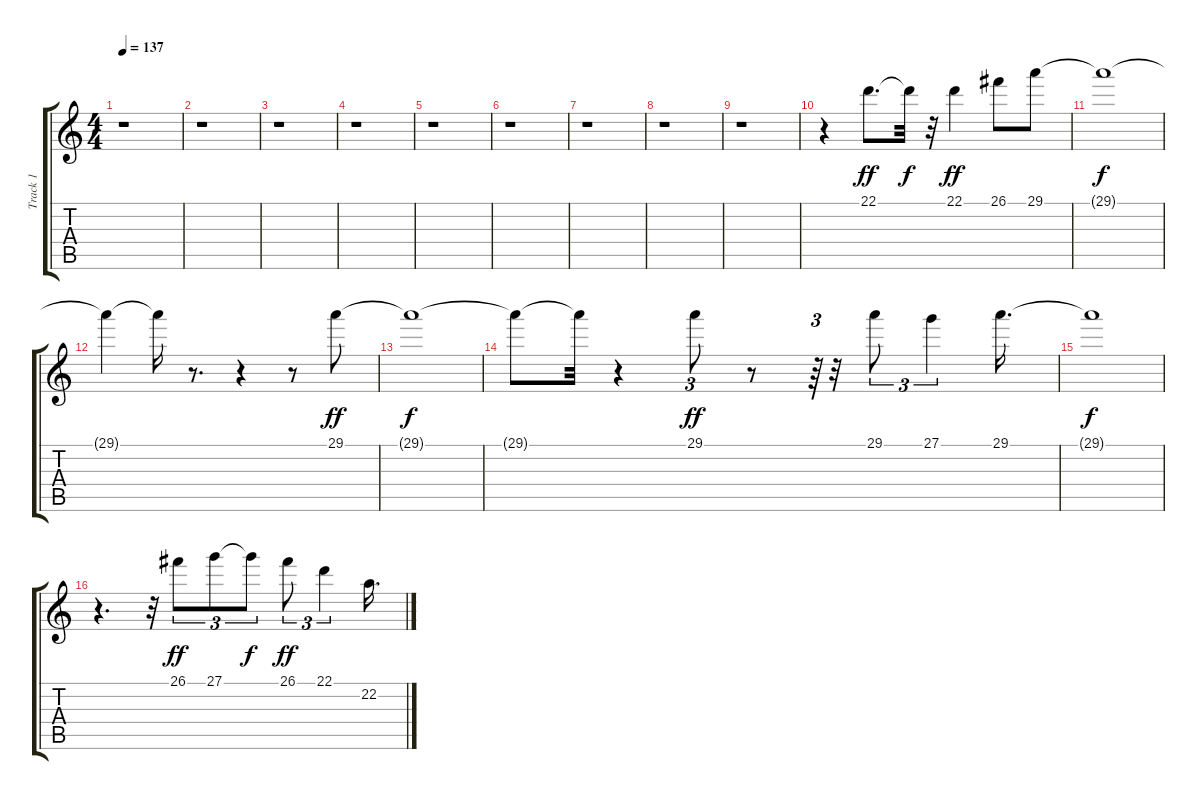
\track ("Track 1" "Track 1") {instrument acousticgrandpiano}
\staff {score tabs}
\tuning (E4 B3 G3 D3 A2 E2) {hide}
\ts (4 4)
\tempo 137
\clef g2
\ks c
r.1{dy f} |
r.1 |
r.1 |
r.1 |
r.1 |
r.1 |
r.1 |
r.1 |
r.1 |
r.4 22.1.8{d dy ff} 22.1{t}.32{dy f} r.32 22.1.4{dy ff} 26.1.8 29.1.8 |
29.1{t}.1{dy f} |
29.1{t}.4 29.1{t}.16 r.8{d} r.4 r.8 29.1.8{dy ff} |
29.1{t}.1{dy f} |
29.1{t}.8 29.1{t}.32 r.4 29.1.8{tu (3 2) dy ff} r.8 r.64{tu (3 2)} r.32 29.1.8{tu (3 2)} 27.1.4{tu (3 2)} 29.1.16{d} |
29.1{t}.1{dy f} |
r.4{d} r.32 26.1.8{tu (3 2) dy ff} 27.1.8{tu (3 2)} 27.1{t}.8{tu (3 2) dy f} 26.1.8{tu (3 2) dy ff} 22.1.4{tu (3 2)} 22.2.16{d}
